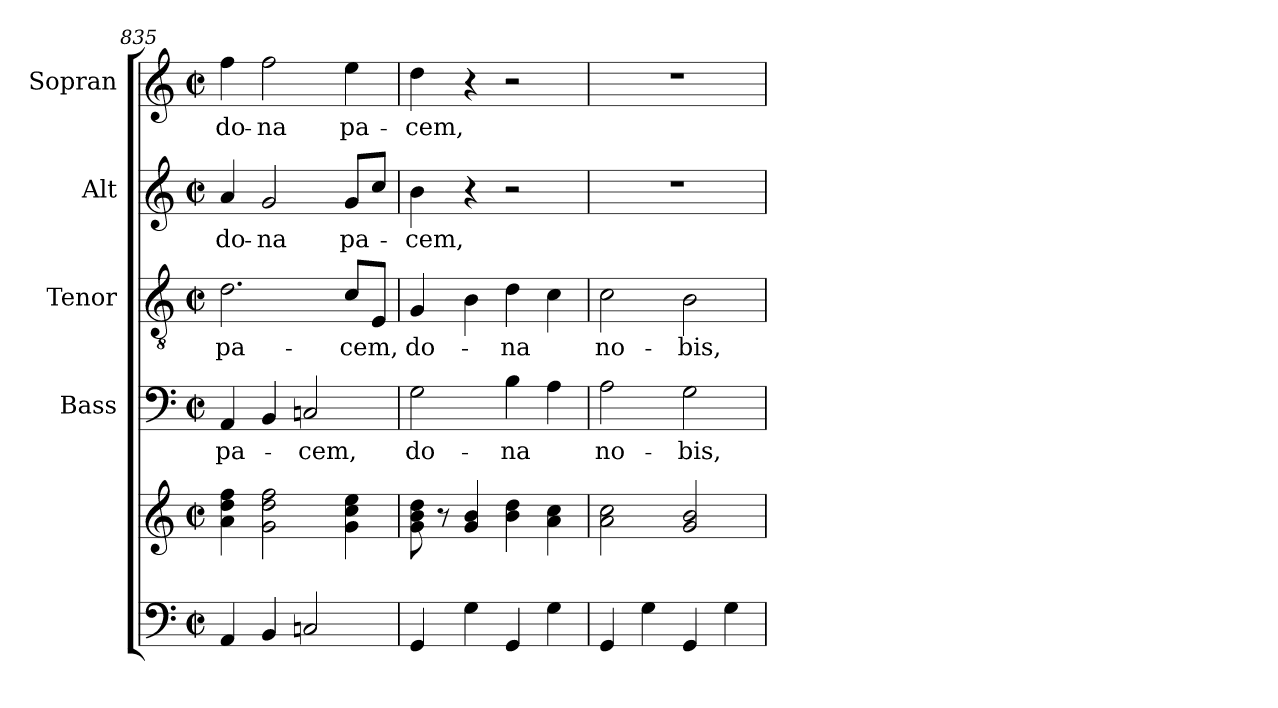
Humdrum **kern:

**kern	**kern	**kern	**text	**kern	**text	**kern	**text	**kern	**text
*part5	*part5	*part4	*part4	*part3	*part3	*part2	*part2	*part1	*part1
*staff6	*staff5	*staff4	*staff4	*staff3	*staff3	*staff2	*staff2	*staff1	*staff1
*	*	*I"Bass	*	*I"Tenor	*	*I"Alt	*	*I"Sopran	*
*	*	*I'B.	*	*I'T.	*	*I'A.	*	*I'S.	*
*clefF4	*clefG2	*clefF4	*	*clefGv2	*	*clefG2	*	*clefG2	*
*k[]	*k[]	*k[]	*	*k[]	*	*k[]	*	*k[]	*
*C:	*C:	*C:	*	*C:	*	*C:	*	*C:	*
*M2/2	*M2/2	*M2/2	*	*M2/2	*	*M2/2	*	*M2/2	*
*met(c|)	*met(c|)	*met(c|)	*	*met(c|)	*	*met(c|)	*	*met(c|)	*
=835	=835	=835	=835	=835	=835	=835	=835	=835	=835
!	!	!	!LO:LY:b	!	!LO:LY:b	!	!LO:LY:b	!	!LO:LY:b
4AA/	4a\ 4dd\ 4ff\	4AA/	pa-	2.d\	pa-	4a/	do-	4ff\	do-
!	!	!	!	!	!	!	!LO:LY:b	!	!LO:LY:b
4BB/	2g\ 2dd\ 2ff\	4BB/	.	.	.	2g/	-na	2ff\	-na
!	!	!	!LO:LY:b	!	!	!	!	!	!
2Cn/	.	2Cn/	-cem,	.	.	.	.	.	.
!	!	!	!	!	!LO:LY:b	!	!LO:LY:b	!	!LO:LY:b
.	4g\ 4cc\ 4ee\	.	.	8c/L	-cem,	8g/L	pa-	4ee\	pa-
.	.	.	.	8E/J	.	8cc/J	.	.	.
=836	=836	=836	=836	=836	=836	=836	=836	=836	=836
!	!	!	!LO:LY:b	!	!LO:LY:b	!	!LO:LY:b	!	!LO:LY:b
4GG/	8g\ 8b\ 8dd\	2G\	do-	4G/	do-	4b\	-cem,	4dd\	-cem,
.	8r	.	.	.	.	.	.	.	.
4G\	4g/ 4b/	.	.	4B\	.	4r	.	4r	.
!	!	!	!LO:LY:b	!	!LO:LY:b	!	!	!	!
4GG/	4b\ 4dd\	4B\	-na	4d\	-na	2r	.	2r	.
4G\	4a\ 4cc\	4A\	.	4c\	.	.	.	.	.
=837	=837	=837	=837	=837	=837	=837	=837	=837	=837
!	!	!	!LO:LY:b	!	!LO:LY:b	!	!	!	!
4GG/	2a\ 2cc\	2A\	no-	2c\	no-	1r	.	1r	.
4G\	.	.	.	.	.	.	.	.	.
!	!	!	!LO:LY:b	!	!LO:LY:b	!	!	!	!
4GG/	2g/ 2b/	2G\	-bis,	2B\	-bis,	.	.	.	.
4G\	.	.	.	.	.	.	.	.	.
=	=	=	=	=	=	=	=	=	=
*-	*-	*-	*-	*-	*-	*-	*-	*-	*-
